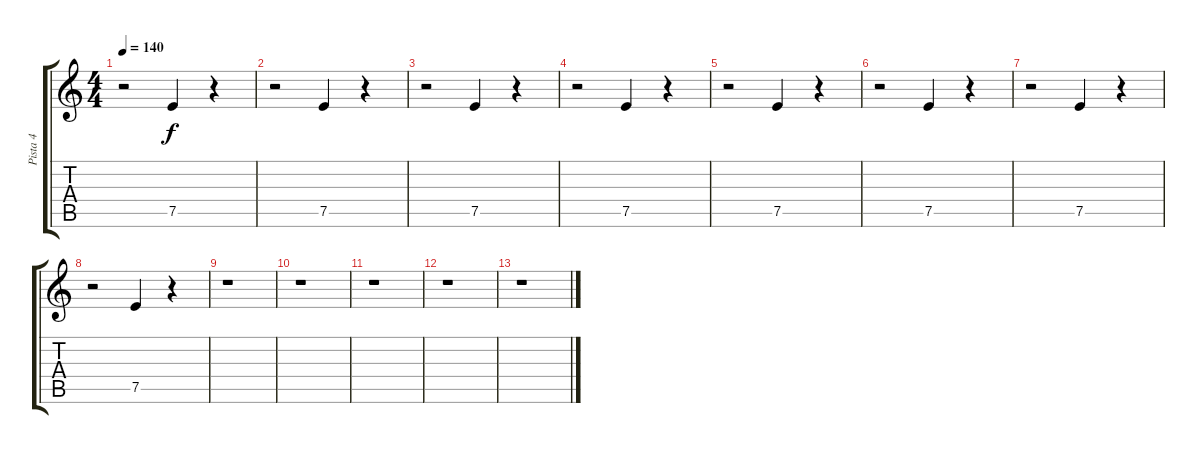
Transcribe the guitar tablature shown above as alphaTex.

\track ("Pista 4" "Pista 4") {instrument electricbasspick}
\staff {score tabs}
\tuning (E4 B3 G3 D3 A2 E2) {hide}
\ts (4 4)
\tempo 140
\clef g2
\ks c
r.2{dy f} 7.5.4 r.4 |
r.2 7.5.4 r.4 |
r.2 7.5.4 r.4 |
r.2 7.5.4 r.4 |
r.2 7.5.4 r.4 |
r.2 7.5.4 r.4 |
r.2 7.5.4 r.4 |
r.2 7.5.4 r.4 |
r.1 |
r.1 |
r.1 |
r.1 |
r.1
